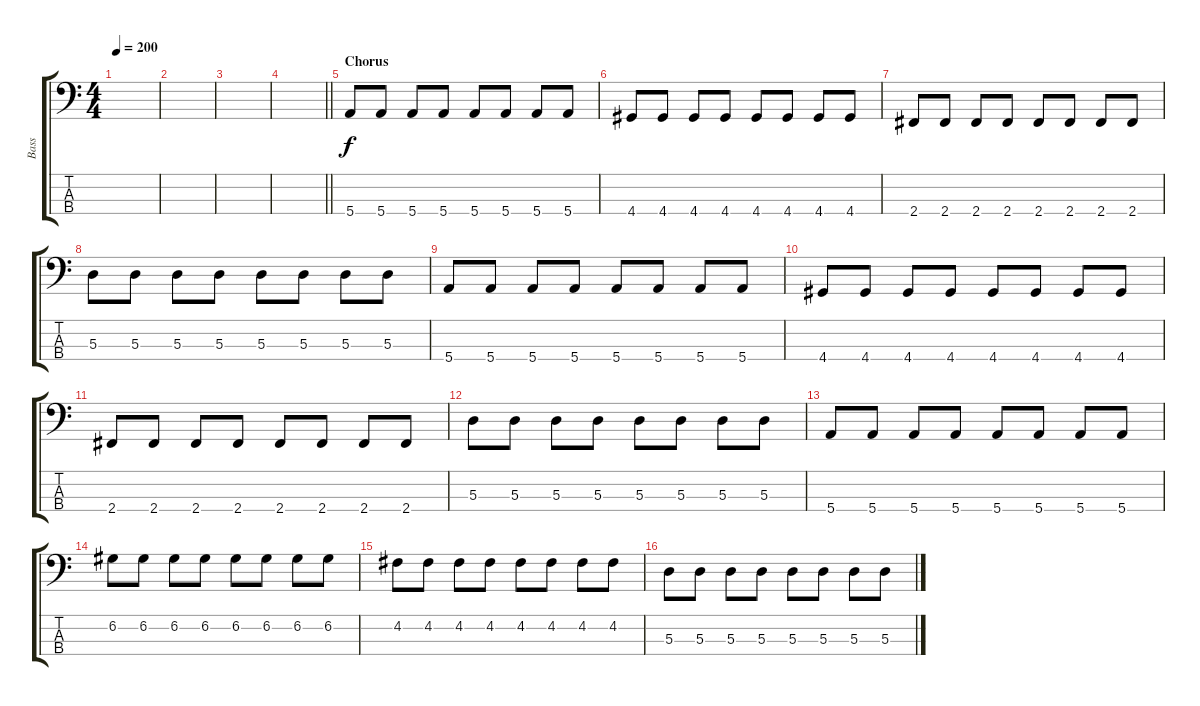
\track ("Bass" "Bass") {instrument electricbasspick}
\staff {score tabs}
\tuning (G2 D2 A1 E1) {hide}
\ts (4 4)
\tempo 200
\clef f4
\ks c
|
|
|
\barLineRight lightlight
|
\section ("" "Chorus")
5.4.8{volume 14} 5.4.8 5.4.8 5.4.8 5.4.8 5.4.8 5.4.8 5.4.8 |
4.4.8 4.4.8 4.4.8 4.4.8 4.4.8 4.4.8 4.4.8 4.4.8 |
2.4.8 2.4.8 2.4.8 2.4.8 2.4.8 2.4.8 2.4.8 2.4.8 |
5.3.8 5.3.8 5.3.8 5.3.8 5.3.8 5.3.8 5.3.8 5.3.8 |
5.4.8 5.4.8 5.4.8 5.4.8 5.4.8 5.4.8 5.4.8 5.4.8 |
4.4.8 4.4.8 4.4.8 4.4.8 4.4.8 4.4.8 4.4.8 4.4.8 |
2.4.8 2.4.8 2.4.8 2.4.8 2.4.8 2.4.8 2.4.8 2.4.8 |
5.3.8 5.3.8 5.3.8 5.3.8 5.3.8 5.3.8 5.3.8 5.3.8 |
5.4.8 5.4.8 5.4.8 5.4.8 5.4.8 5.4.8 5.4.8 5.4.8 |
6.2.8 6.2.8 6.2.8 6.2.8 6.2.8 6.2.8 6.2.8 6.2.8 |
4.2.8 4.2.8 4.2.8 4.2.8 4.2.8 4.2.8 4.2.8 4.2.8 |
5.3.8 5.3.8 5.3.8 5.3.8 5.3.8 5.3.8 5.3.8 5.3.8
